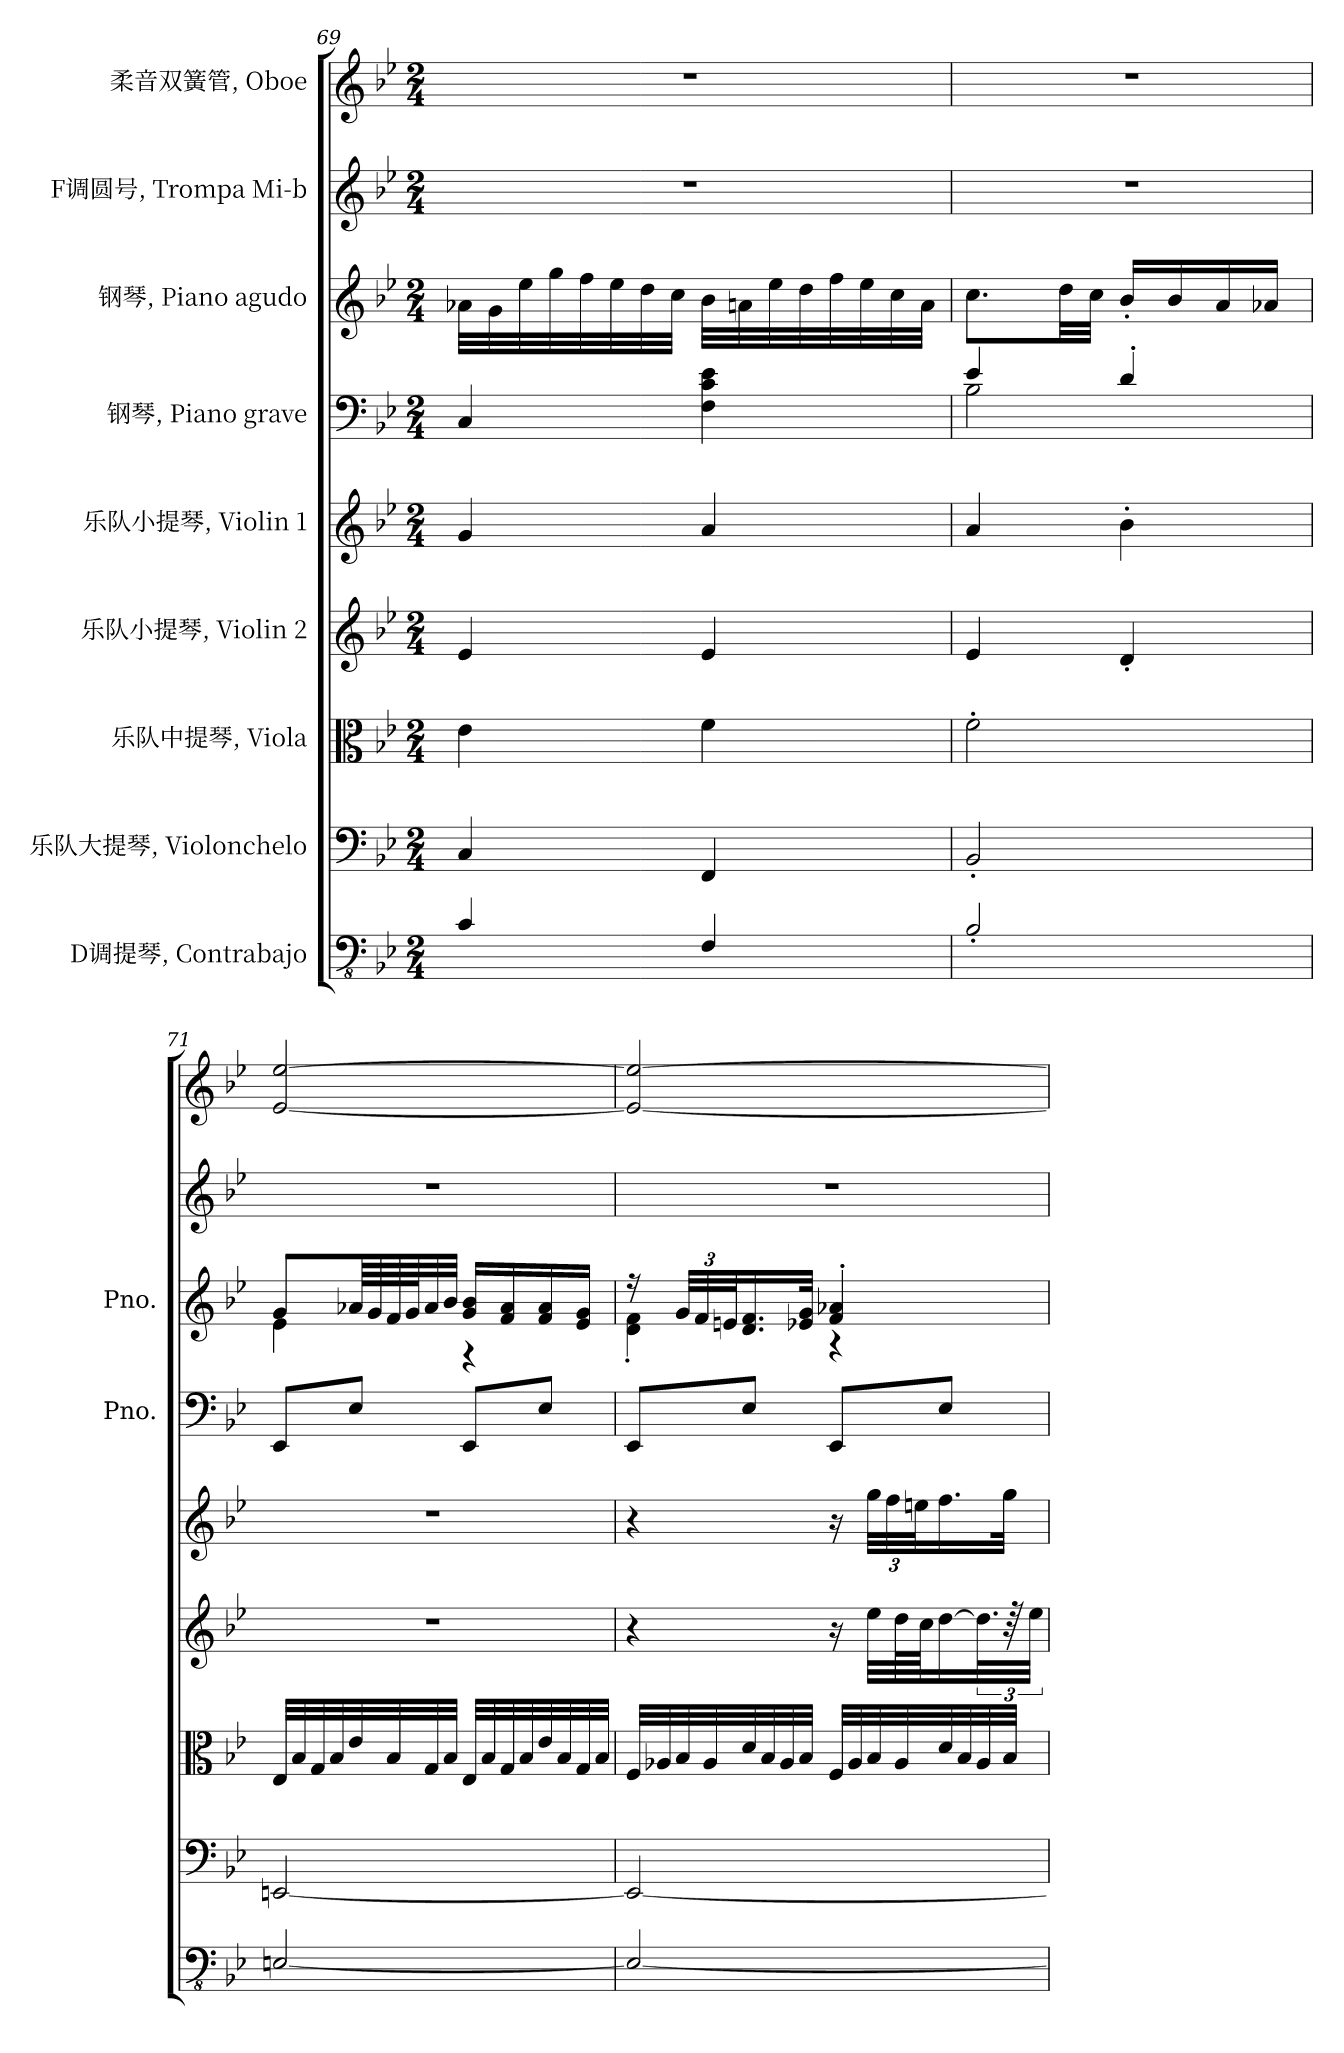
**kern	**kern	**kern	**kern	**kern	**kern	**kern	**kern	**kern
*part9	*part8	*part7	*part6	*part5	*part4	*part3	*part2	*part1
*staff9	*staff8	*staff7	*staff6	*staff5	*staff4	*staff3	*staff2	*staff1
*I"D调提琴, Contrabajo	*I"乐队大提琴, Violonchelo	*I"乐队中提琴, Viola	*I"乐队小提琴, Violin 2	*I"乐队小提琴, Violin 1	*I"钢琴, Piano grave	*I"钢琴, Piano agudo	*I"F调圆号, Trompa Mi-b	*I"柔音双簧管, Oboe
*	*	*	*	*	*I'Pno.	*I'Pno.	*	*
*clefFv4	*clefF4	*clefC3	*clefG2	*clefG2	*clefF4	*clefG2	*clefG2	*clefG2
*ITrd7c12	*	*	*	*	*	*	*ITrd4c7	*ITrd2c3
*k[b-e-]	*k[b-e-]	*k[b-e-]	*k[b-e-]	*k[b-e-]	*k[b-e-]	*k[b-e-]	*k[b-e-a-]	*k[f#]
*M2/4	*M2/4	*M2/4	*M2/4	*M2/4	*M2/4	*M2/4	*M2/4	*M2/4
*MM37	*MM37	*MM37	*MM37	*MM37	*MM37	*MM37	*MM37	*MM37
=69	=69	=69	=69	=69	=69	=69	=69	=69
4CC/	4C/	4e-\	4e-/	4g/	4C/	32a-X\LLL	2r	2r
.	.	.	.	.	.	32g\	.	.
.	.	.	.	.	.	32ee-\	.	.
.	.	.	.	.	.	32gg\	.	.
.	.	.	.	.	.	32ff\	.	.
.	.	.	.	.	.	32ee-\	.	.
.	.	.	.	.	.	32dd\	.	.
.	.	.	.	.	.	32cc\JJJ	.	.
4FFF/	4FF/	4f\	4e-/	4a/	4F\ 4c\ 4e-\	32b-\LLL	.	.
.	.	.	.	.	.	32an\	.	.
.	.	.	.	.	.	32ee-\	.	.
.	.	.	.	.	.	32dd\	.	.
.	.	.	.	.	.	32ff\	.	.
.	.	.	.	.	.	32ee-\	.	.
.	.	.	.	.	.	32cc\	.	.
.	.	.	.	.	.	32a\JJJ	.	.
!!LO:PB:g=z
=70	=70	=70	=70	=70	=70	=70	=70	=70
*	*	*	*	*	*^	*	*	*
2BBB-'/	2BB-'/	2f'\	4e-/	4a/	4e-/	2B-\	8.cc\L	2r	2r
.	.	.	.	.	.	.	32dd\LL	.	.
.	.	.	.	.	.	.	32cc\JJJ	.	.
.	.	.	4d'/	4b-'\	4d'/	.	16b-'/LL	.	.
.	.	.	.	.	.	.	16b-/	.	.
.	.	.	.	.	.	.	16a/	.	.
.	.	.	.	.	.	.	16a-X/JJ	.	.
*	*	*	*	*	*v	*v	*	*	*
=71	=71	=71	=71	=71	=71	=71	=71	=71
*	*	*	*	*	*	*^	*	*
[2EEEn/	[2EEn/	32E-/LLL	2r	2r	8EE-/L	8g/L	4e-\	2r	[2c/ [2cc/
.	.	32B-/	.	.	.	.	.	.	.
.	.	32G/	.	.	.	.	.	.	.
.	.	32B-/	.	.	.	.	.	.	.
.	.	32e-/	.	.	8E-/J	64a-X/LLL	.	.	.
.	.	.	.	.	.	64g/	.	.	.
.	.	32B-/	.	.	.	64f/	.	.	.
.	.	.	.	.	.	64g/J	.	.	.
.	.	32G/	.	.	.	32a-/	.	.	.
.	.	32B-/JJJ	.	.	.	32b-/JJJ	.	.	.
.	.	32E-/LLL	.	.	8EE-/L	16g/ 16b-/LL	4r	.	.
.	.	32B-/	.	.	.	.	.	.	.
.	.	32G/	.	.	.	16f/ 16a-/	.	.	.
.	.	32B-/	.	.	.	.	.	.	.
.	.	32e-/	.	.	8E-/J	16f/ 16a-/	.	.	.
.	.	32B-/	.	.	.	.	.	.	.
.	.	32G/	.	.	.	16e-/ 16g/JJ	.	.	.
.	.	32B-/JJJ	.	.	.	.	.	.	.
!!LO:PB:g=z
=72	=72	=72	=72	=72	=72	=72	=72	=72	=72
2EEE/_	2EE/_	32F/LLL	4r	4r	8EE-/L	16r	4d\' 4f\'	2r	2c/_ 2cc/_
.	.	32A-X/	.	.	.	.	.	.	.
*	*	*	*	*	*	*Xbrackettup	*	*	*
.	.	32B-/	.	.	.	48g/LLL	.	.	.
.	.	.	.	.	.	48f/	.	.	.
.	.	32A-/	.	.	.	.	.	.	.
.	.	.	.	.	.	48en/J	.	.	.
.	.	32d/	.	.	8E-/J	16.d/ 16.f/	.	.	.
.	.	32B-/	.	.	.	.	.	.	.
.	.	32A-/	.	.	.	.	.	.	.
.	.	32B-/JJJ	.	.	.	32e-X/ 32g/JJk	.	.	.
.	.	32F/LLL	16r	16r	8EE-/L	4f/' 4a-X/'	4r	.	.
.	.	32A-/	.	.	.	.	.	.	.
*	*	*	*	*Xbrackettup	*	*	*	*	*
.	.	32B-/	32ee-\LLL	48gg\LLL	.	.	.	.	.
.	.	.	.	48ff\	.	.	.	.	.
.	.	32A-/	64dd\L	.	.	.	.	.	.
.	.	.	.	48een\J	.	.	.	.	.
.	.	.	64cc\JJ	.	.	.	.	.	.
.	.	32d/	[16dd\	16.ff\	8E-/J	.	.	.	.
.	.	32B-/	.	.	.	.	.	.	.
.	.	32A-/	48.dd\JJk]	.	.	.	.	.	.
.	.	32B-/JJJ	96r	32gg\JJk	.	.	.	.	.
.	.	.	48ee-\	.	.	.	.	.	.
*	*	*	*	*	*	*v	*v	*	*
=	=	=	=	=	=	=	=	=
*-	*-	*-	*-	*-	*-	*-	*-	*-
